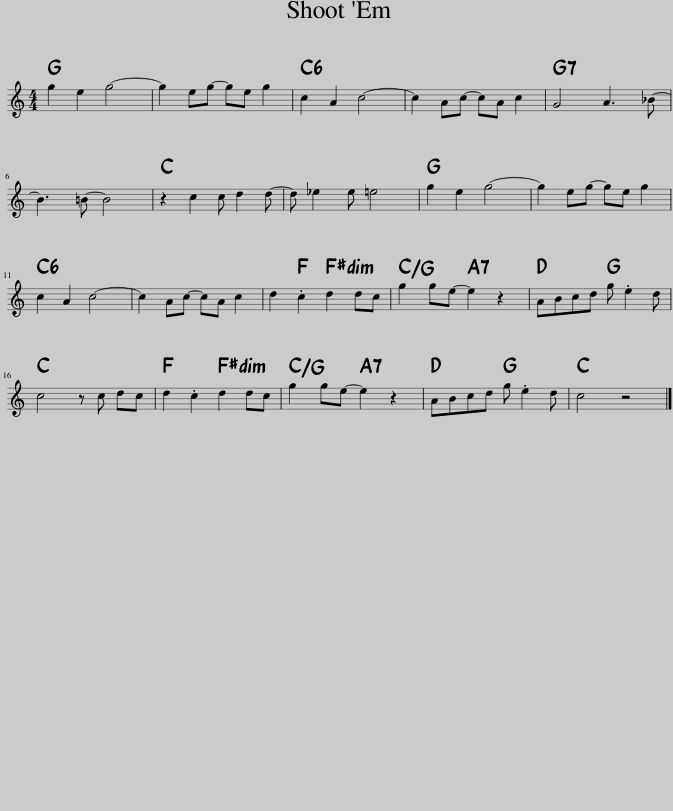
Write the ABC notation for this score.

X:1
L:1/8
M:4/4
I:linebreak $
K:C
V:1 treble
V:1
 g2 e2 g4- | g2 eg- ge g2 | c2 A2 c4- | c2 Ac- cA c2 | G4 A3 _B- |$ %5
 B3 =B- B4 | z2 c2 c d2 d- | d _e2 e =e4 | g2 e2 g4- | g2 eg- ge g2 |$ %10
 c2 A2 c4- | c2 Ac- cA c2 | d2 .c2 d2 dc | g2 ge- e2 z2 | ABcd g .e2 d |$ %15
 c4 z c dc | d2 .c2 d2 dc | g2 ge- e2 z2 | ABcd g .e2 d | c4 z4 |] %20
